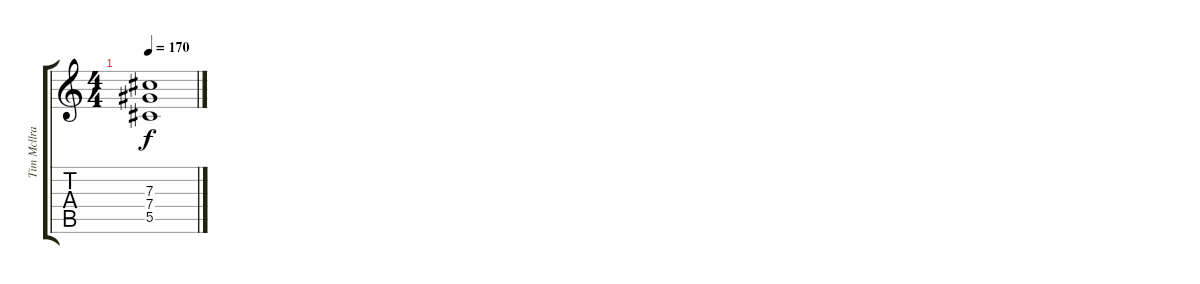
\track ("Tim Mcllrath - Guitar" "Tim Mcllra") {instrument distortionguitar}
\staff {score tabs}
\tuning (Eb4 Bb3 Gb3 Db3 Ab2 Eb2) {hide}
\ts (4 4)
\tempo 170
\clef g2
\ks c
(7.3{t} 7.4{t} 5.5{t}).1{dy f}
